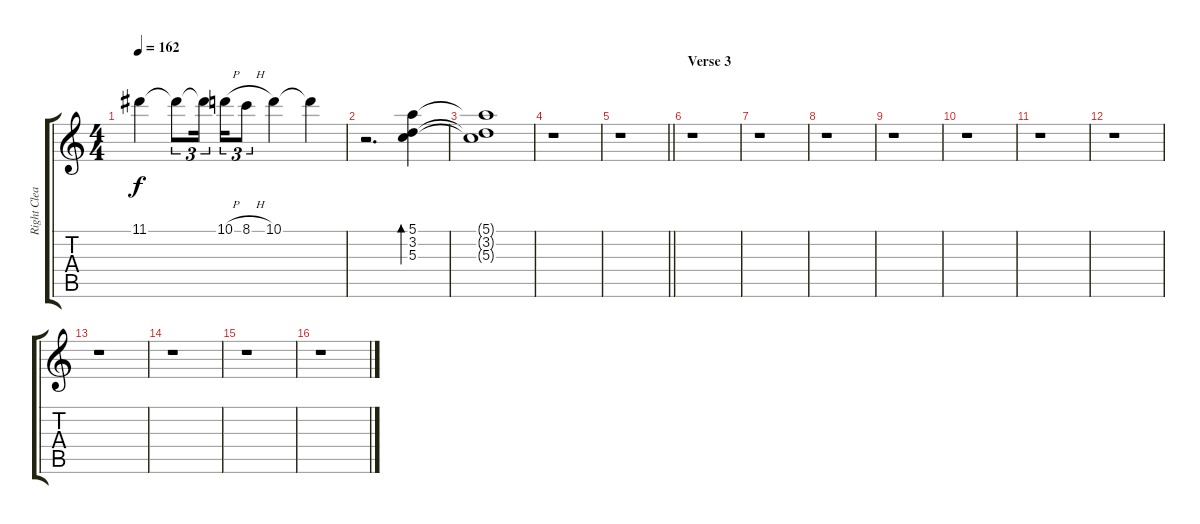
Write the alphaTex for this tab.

\track ("Right Clean Background Guitar" "Right Clea") {instrument electricguitarjazz}
\staff {score tabs}
\tuning (E4 B3 G3 D3 A2 E2) {hide}
\ts (4 4)
\tempo 162
\clef g2
\ks c
11.1.4{dy f} 11.1{t}.8{tu (3 2)} 11.1{t}.16{tu (3 2) beam splitsecondary} 10.1{h}.16{tu (3 2)} 8.1{h}.8{tu (3 2)} 10.1.4 10.1{t}.4 |
r.2{d} (5.1 3.2 5.3).4{bd 480} |
(5.1{t} 3.2{t} 5.3{t}).1 |
r.1 |
\barLineRight lightlight
r.1 |
\section ("" "Verse 3")
\ks aminor
r.1 |
r.1 |
r.1 |
r.1 |
r.1 |
r.1 |
r.1 |
r.1 |
r.1 |
\ks c
r.1 |
r.1
